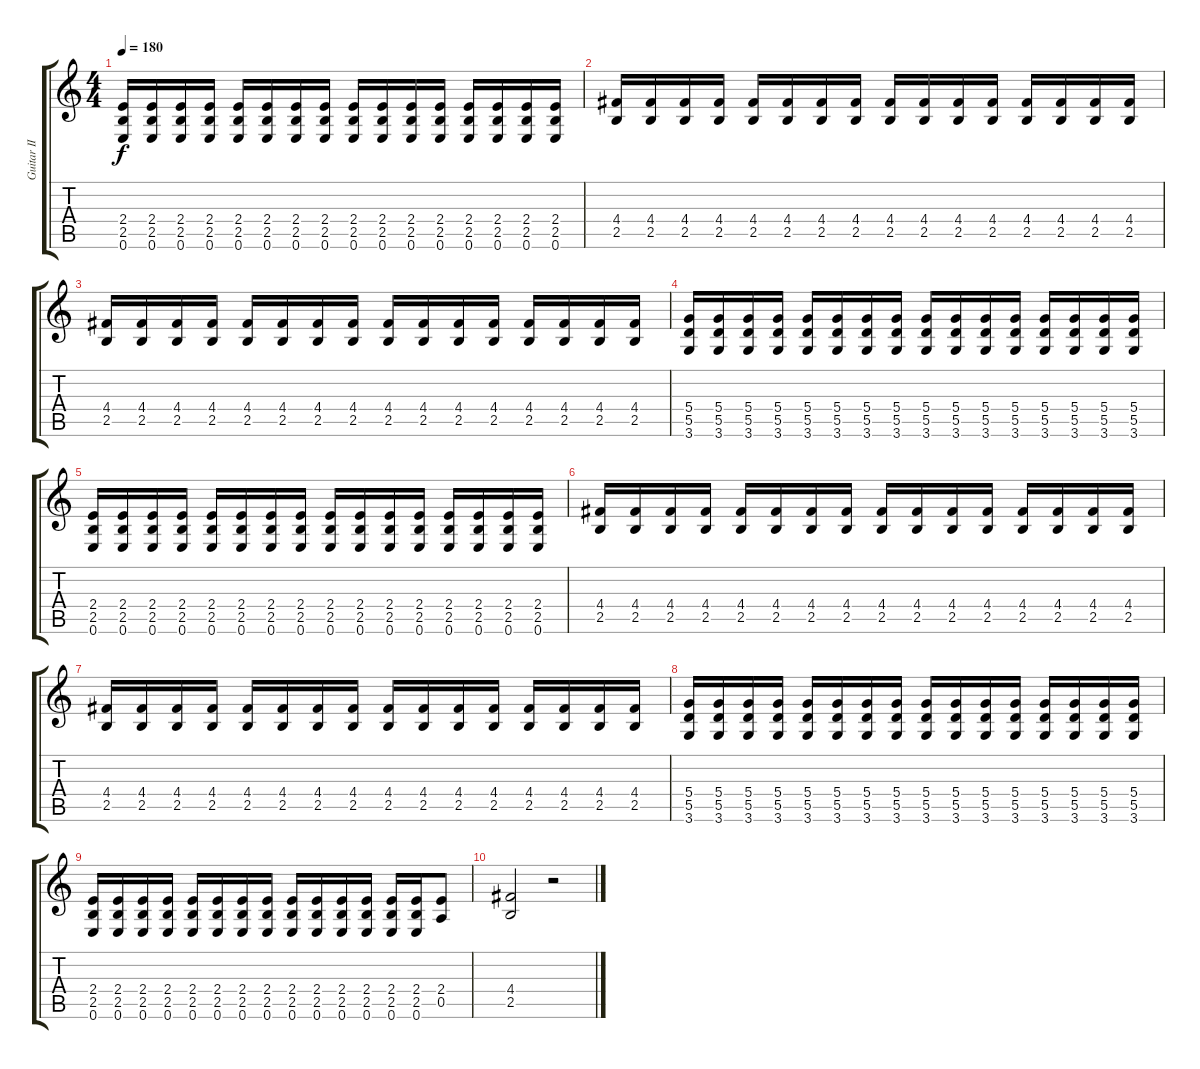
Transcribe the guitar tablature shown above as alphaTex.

\track ("Guitar II" "Guitar II") {instrument distortionguitar}
\staff {score tabs}
\tuning (E4 B3 G3 D3 A2 E2) {hide}
\ts (4 4)
\tempo 180
\clef g2
\ks c
(2.4 2.5 0.6).16{dy f} (2.4 2.5 0.6).16 (2.4 2.5 0.6).16 (2.4 2.5 0.6).16 (2.4 2.5 0.6).16 (2.4 2.5 0.6).16 (2.4 2.5 0.6).16 (2.4 2.5 0.6).16 (2.4 2.5 0.6).16 (2.4 2.5 0.6).16 (2.4 2.5 0.6).16 (2.4 2.5 0.6).16 (2.4 2.5 0.6).16 (2.4 2.5 0.6).16 (2.4 2.5 0.6).16 (2.4 2.5 0.6).16 |
(4.4 2.5).16 (4.4 2.5).16 (4.4 2.5).16 (4.4 2.5).16 (4.4 2.5).16 (4.4 2.5).16 (4.4 2.5).16 (4.4 2.5).16 (4.4 2.5).16 (4.4 2.5).16 (4.4 2.5).16 (4.4 2.5).16 (4.4 2.5).16 (4.4 2.5).16 (4.4 2.5).16 (4.4 2.5).16 |
(4.4 2.5).16 (4.4 2.5).16 (4.4 2.5).16 (4.4 2.5).16 (4.4 2.5).16 (4.4 2.5).16 (4.4 2.5).16 (4.4 2.5).16 (4.4 2.5).16 (4.4 2.5).16 (4.4 2.5).16 (4.4 2.5).16 (4.4 2.5).16 (4.4 2.5).16 (4.4 2.5).16 (4.4 2.5).16 |
(5.4 5.5 3.6).16 (5.4 5.5 3.6).16 (5.4 5.5 3.6).16 (5.4 5.5 3.6).16 (5.4 5.5 3.6).16 (5.4 5.5 3.6).16 (5.4 5.5 3.6).16 (5.4 5.5 3.6).16 (5.4 5.5 3.6).16 (5.4 5.5 3.6).16 (5.4 5.5 3.6).16 (5.4 5.5 3.6).16 (5.4 5.5 3.6).16 (5.4 5.5 3.6).16 (5.4 5.5 3.6).16 (5.4 5.5 3.6).16 |
(2.4 2.5 0.6).16 (2.4 2.5 0.6).16 (2.4 2.5 0.6).16 (2.4 2.5 0.6).16 (2.4 2.5 0.6).16 (2.4 2.5 0.6).16 (2.4 2.5 0.6).16 (2.4 2.5 0.6).16 (2.4 2.5 0.6).16 (2.4 2.5 0.6).16 (2.4 2.5 0.6).16 (2.4 2.5 0.6).16 (2.4 2.5 0.6).16 (2.4 2.5 0.6).16 (2.4 2.5 0.6).16 (2.4 2.5 0.6).16 |
(4.4 2.5).16 (4.4 2.5).16 (4.4 2.5).16 (4.4 2.5).16 (4.4 2.5).16 (4.4 2.5).16 (4.4 2.5).16 (4.4 2.5).16 (4.4 2.5).16 (4.4 2.5).16 (4.4 2.5).16 (4.4 2.5).16 (4.4 2.5).16 (4.4 2.5).16 (4.4 2.5).16 (4.4 2.5).16 |
(4.4 2.5).16 (4.4 2.5).16 (4.4 2.5).16 (4.4 2.5).16 (4.4 2.5).16 (4.4 2.5).16 (4.4 2.5).16 (4.4 2.5).16 (4.4 2.5).16 (4.4 2.5).16 (4.4 2.5).16 (4.4 2.5).16 (4.4 2.5).16 (4.4 2.5).16 (4.4 2.5).16 (4.4 2.5).16 |
(5.4 5.5 3.6).16 (5.4 5.5 3.6).16 (5.4 5.5 3.6).16 (5.4 5.5 3.6).16 (5.4 5.5 3.6).16 (5.4 5.5 3.6).16 (5.4 5.5 3.6).16 (5.4 5.5 3.6).16 (5.4 5.5 3.6).16 (5.4 5.5 3.6).16 (5.4 5.5 3.6).16 (5.4 5.5 3.6).16 (5.4 5.5 3.6).16 (5.4 5.5 3.6).16 (5.4 5.5 3.6).16 (5.4 5.5 3.6).16 |
(2.4 2.5 0.6).16 (2.4 2.5 0.6).16 (2.4 2.5 0.6).16 (2.4 2.5 0.6).16 (2.4 2.5 0.6).16 (2.4 2.5 0.6).16 (2.4 2.5 0.6).16 (2.4 2.5 0.6).16 (2.4 2.5 0.6).16 (2.4 2.5 0.6).16 (2.4 2.5 0.6).16 (2.4 2.5 0.6).16 (2.4 2.5 0.6).16 (2.4 2.5 0.6).16 (2.4 0.5).8 |
(4.4 2.5).2 r.2
